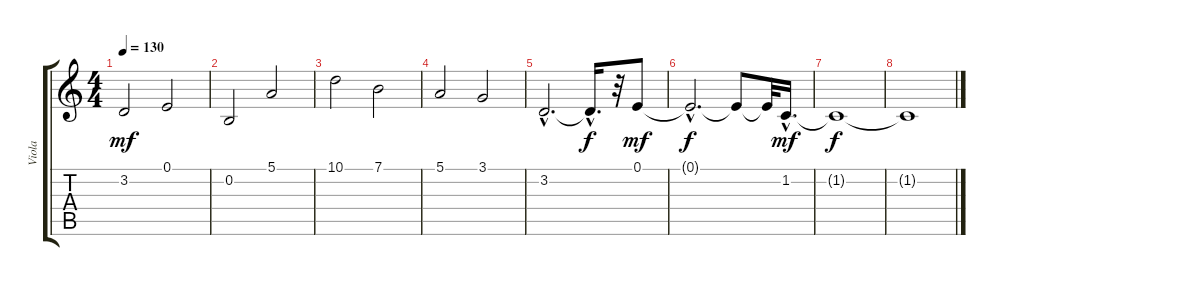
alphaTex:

\track ("Viola" "Viola") {instrument viola}
\staff {score tabs}
\tuning (E4 B3 G3 D3 A2 E2) {hide}
\ts (4 4)
\tempo 130
\clef g2
\ks c
3.2.2{dy mf} 0.1.2 |
0.2.2 5.1.2 |
10.1.2 7.1.2 |
5.1.2 3.1.2 |
3.2{hac}.2{d} 3.2{hac t}.16{d dy f} r.32 0.1.8{dy mf} |
0.1{hac t}.2{d dy f} 0.1{t}.8 0.1{t}.32 1.2{hac}.16{d dy mf} |
1.2{t}.1{dy f} |
1.2{t}.1
